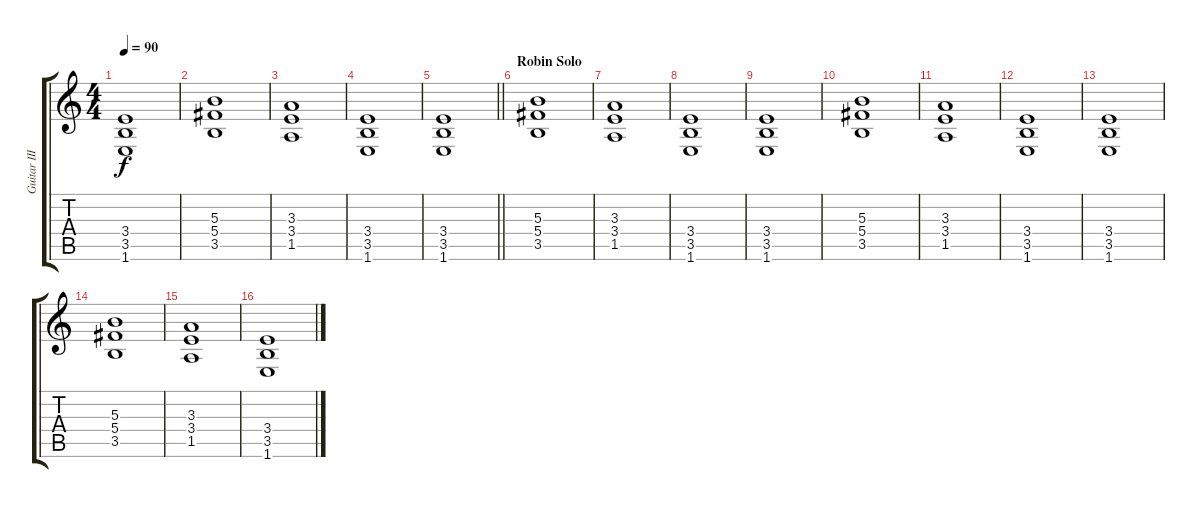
\track ("Guitar III (Richard Fortus)" "Guitar III") {instrument distortionguitar}
\staff {score tabs}
\tuning (Eb4 Bb3 Gb3 Db3 Ab2 Eb2) {hide}
\ts (4 4)
\tempo 90
\clef g2
\ks c
(3.4 3.5 1.6).1{dy f} |
(5.3 5.4 3.5).1 |
(3.3 3.4 1.5).1 |
(3.4 3.5 1.6).1 |
\barLineRight lightlight
(3.4 3.5 1.6).1 |
\section ("" "Robin Solo")
(5.3 5.4 3.5).1{volume 14 instrument distortionguitar} |
(3.3 3.4 1.5).1 |
(3.4 3.5 1.6).1 |
(3.4 3.5 1.6).1 |
(5.3 5.4 3.5).1 |
(3.3 3.4 1.5).1 |
(3.4 3.5 1.6).1 |
(3.4 3.5 1.6).1 |
(5.3 5.4 3.5).1{volume 14 instrument distortionguitar} |
(3.3 3.4 1.5).1 |
(3.4 3.5 1.6).1
